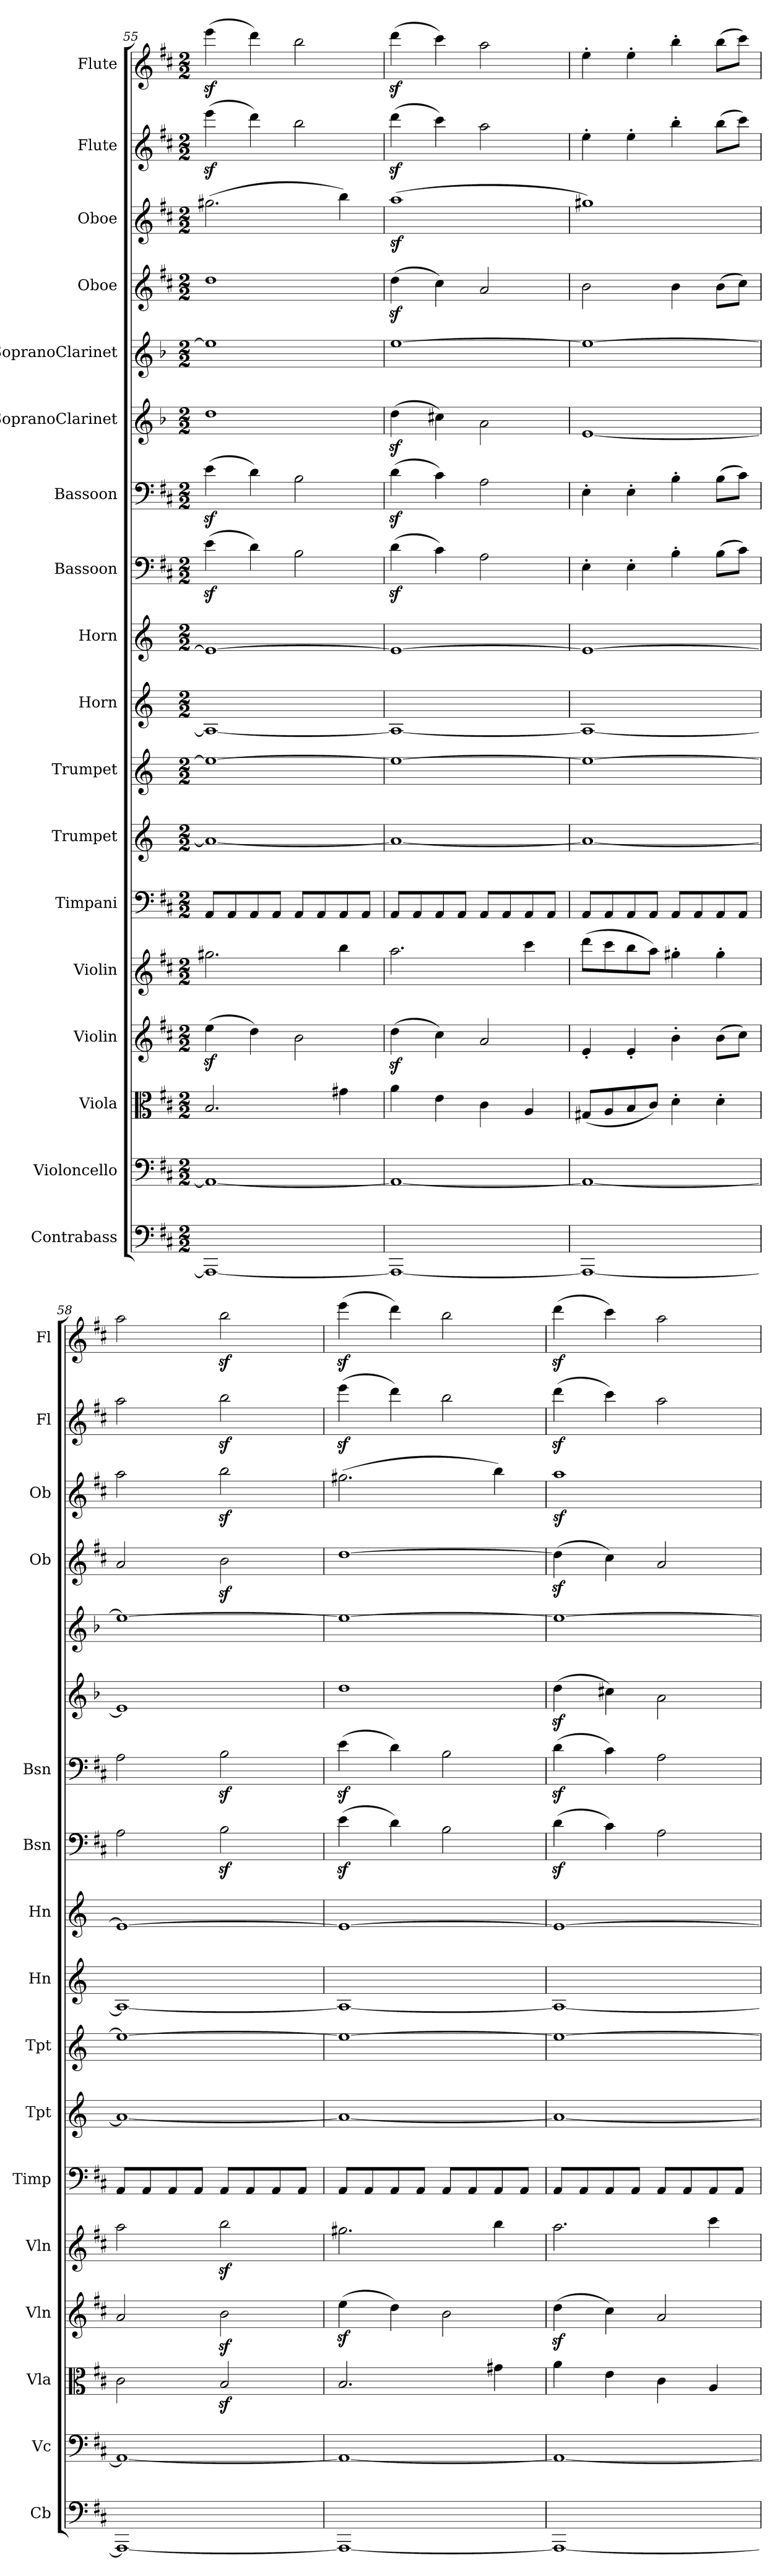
**kern	**kern	**kern	**kern	**kern	**kern	**kern	**kern	**kern	**kern	**kern	**kern	**kern	**kern	**kern	**kern	**kern	**kern
*part18	*part17	*part16	*part15	*part14	*part13	*part12	*part11	*part10	*part9	*part8	*part7	*part6	*part5	*part4	*part3	*part2	*part1
*staff18	*staff17	*staff16	*staff15	*staff14	*staff13	*staff12	*staff11	*staff10	*staff9	*staff8	*staff7	*staff6	*staff5	*staff4	*staff3	*staff2	*staff1
*I"Contrabass	*I"Violoncello	*I"Viola	*I"Violin	*I"Violin	*I"Timpani	*I"Trumpet	*I"Trumpet	*I"Horn	*I"Horn	*I"Bassoon	*I"Bassoon	*I"SopranoClarinet	*I"SopranoClarinet	*I"Oboe	*I"Oboe	*I"Flute	*I"Flute
*I'Cb	*I'Vc	*I'Vla	*I'Vln	*I'Vln	*I'Timp	*I'Tpt	*I'Tpt	*I'Hn	*I'Hn	*I'Bsn	*I'Bsn	*	*	*I'Ob	*I'Ob	*I'Fl	*I'Fl
*clefF4	*clefF4	*clefC3	*clefG2	*clefG2	*clefF4	*clefG2	*clefG2	*clefG2	*clefG2	*clefF4	*clefF4	*clefG2	*clefG2	*clefG2	*clefG2	*clefG2	*clefG2
*k[f#c#]	*k[f#c#]	*k[f#c#]	*k[f#c#]	*k[f#c#]	*k[f#c#]	*k[]	*k[]	*k[]	*k[]	*k[f#c#]	*k[f#c#]	*k[b-]	*k[b-]	*k[f#c#]	*k[f#c#]	*k[f#c#]	*k[f#c#]
*M2/2	*M2/2	*M2/2	*M2/2	*M2/2	*M2/2	*M2/2	*M2/2	*M2/2	*M2/2	*M2/2	*M2/2	*M2/2	*M2/2	*M2/2	*M2/2	*M2/2	*M2/2
=55	=55	=55	=55	=55	=55	=55	=55	=55	=55	=55	=55	=55	=55	=55	=55	=55	=55
1AAA/_	1AA/_	2.B/	(4eez\	2.gg#X\	8AA/L	1a/_	1ee\_	1A/_	1e\_	(4ez\	(4ez\	1dd\	1ee\]	1dd\	(2.gg#X\	(4eeez\	(4eeez\
.	.	.	.	.	8AA/	.	.	.	.	.	.	.	.	.	.	.	.
.	.	.	4dd\)	.	8AA/	.	.	.	.	4d\)	4d\)	.	.	.	.	4ddd\)	4ddd\)
.	.	.	.	.	8AA/J	.	.	.	.	.	.	.	.	.	.	.	.
.	.	.	2b\	.	8AA/L	.	.	.	.	2B\	2B\	.	.	.	.	2bb\	2bb\
.	.	.	.	.	8AA/	.	.	.	.	.	.	.	.	.	.	.	.
.	.	4g#X\	.	4bb\	8AA/	.	.	.	.	.	.	.	.	.	4bb\)	.	.
.	.	.	.	.	8AA/J	.	.	.	.	.	.	.	.	.	.	.	.
=56	=56	=56	=56	=56	=56	=56	=56	=56	=56	=56	=56	=56	=56	=56	=56	=56	=56
1AAA/_	1AA/_	4a\	(4ddz\	2.aa\	8AA/L	1a/_	1ee\_	1A/_	1e\_	(4dz\	(4dz\	(4ddz\	[1ee\	(4ddz\	(1aaz\	(4dddz\	(4dddz\
.	.	.	.	.	8AA/	.	.	.	.	.	.	.	.	.	.	.	.
.	.	4e\	4cc#\)	.	8AA/	.	.	.	.	4c#\)	4c#\)	4cc#X\)	.	4cc#\)	.	4ccc#\)	4ccc#\)
.	.	.	.	.	8AA/J	.	.	.	.	.	.	.	.	.	.	.	.
.	.	4c#\	2a/	.	8AA/L	.	.	.	.	2A\	2A\	2a\	.	2a/	.	2aa\	2aa\
.	.	.	.	.	8AA/	.	.	.	.	.	.	.	.	.	.	.	.
.	.	4A/	.	4ccc#\	8AA/	.	.	.	.	.	.	.	.	.	.	.	.
.	.	.	.	.	8AA/J	.	.	.	.	.	.	.	.	.	.	.	.
=57	=57	=57	=57	=57	=57	=57	=57	=57	=57	=57	=57	=57	=57	=57	=57	=57	=57
1AAA/_	1AA/_	(8G#X/L	4e'/	(8ddd\L	8AA/L	1a/_	1ee\_	1A/_	1e\_	4E'\	4E'\	[1e/	1ee\_	2b\	1gg#X\)	4ee'\	4ee'\
.	.	8A/	.	8ccc#\	8AA/	.	.	.	.	.	.	.	.	.	.	.	.
.	.	8B/	4e'/	8bb\	8AA/	.	.	.	.	4E'\	4E'\	.	.	.	.	4ee'\	4ee'\
.	.	8c#/J)	.	8aa\J)	8AA/J	.	.	.	.	.	.	.	.	.	.	.	.
.	.	4d'\	4b'\	4gg#X'\	8AA/L	.	.	.	.	4B'\	4B'\	.	.	4b\	.	4bb'\	4bb'\
.	.	.	.	.	8AA/	.	.	.	.	.	.	.	.	.	.	.	.
.	.	4d'\	(8b\L	4gg#'\	8AA/	.	.	.	.	(8B\L	(8B\L	.	.	(8b\L	.	(8bb\L	(8bb\L
.	.	.	8cc#\J)	.	8AA/J	.	.	.	.	8c#\J)	8c#\J)	.	.	8cc#\J)	.	8ccc#\J)	8ccc#\J)
=58	=58	=58	=58	=58	=58	=58	=58	=58	=58	=58	=58	=58	=58	=58	=58	=58	=58
1AAA/_	1AA/_	2c#\	2a/	2aa\	8AA/L	1a/_	1ee\_	1A/_	1e\_	2A\	2A\	1e/]	1ee\_	2a/	2aa\	2aa\	2aa\
.	.	.	.	.	8AA/	.	.	.	.	.	.	.	.	.	.	.	.
.	.	.	.	.	8AA/	.	.	.	.	.	.	.	.	.	.	.	.
.	.	.	.	.	8AA/J	.	.	.	.	.	.	.	.	.	.	.	.
.	.	2Bz/	2bz\	2bbz\	8AA/L	.	.	.	.	2Bz\	2Bz\	.	.	2bz\	2bbz\	2bbz\	2bbz\
.	.	.	.	.	8AA/	.	.	.	.	.	.	.	.	.	.	.	.
.	.	.	.	.	8AA/	.	.	.	.	.	.	.	.	.	.	.	.
.	.	.	.	.	8AA/J	.	.	.	.	.	.	.	.	.	.	.	.
=59	=59	=59	=59	=59	=59	=59	=59	=59	=59	=59	=59	=59	=59	=59	=59	=59	=59
1AAA/_	1AA/_	2.B/	(4eez\	2.gg#X\	8AA/L	1a/_	1ee\_	1A/_	1e\_	(4ez\	(4ez\	1dd\	1ee\_	[1dd\	(2.gg#X\	(4eeez\	(4eeez\
.	.	.	.	.	8AA/	.	.	.	.	.	.	.	.	.	.	.	.
.	.	.	4dd\)	.	8AA/	.	.	.	.	4d\)	4d\)	.	.	.	.	4ddd\)	4ddd\)
.	.	.	.	.	8AA/J	.	.	.	.	.	.	.	.	.	.	.	.
.	.	.	2b\	.	8AA/L	.	.	.	.	2B\	2B\	.	.	.	.	2bb\	2bb\
.	.	.	.	.	8AA/	.	.	.	.	.	.	.	.	.	.	.	.
.	.	4g#X\	.	4bb\	8AA/	.	.	.	.	.	.	.	.	.	4bb\)	.	.
.	.	.	.	.	8AA/J	.	.	.	.	.	.	.	.	.	.	.	.
=60	=60	=60	=60	=60	=60	=60	=60	=60	=60	=60	=60	=60	=60	=60	=60	=60	=60
1AAA/_	1AA/_	4a\	(4ddz\	2.aa\	8AA/L	1a/_	1ee\_	1A/_	1e\_	(4dz\	(4dz\	(4ddz\	1ee\_	(4ddz\]	1aaz\	(4dddz\	(4dddz\
.	.	.	.	.	8AA/	.	.	.	.	.	.	.	.	.	.	.	.
.	.	4e\	4cc#\)	.	8AA/	.	.	.	.	4c#\)	4c#\)	4cc#X\)	.	4cc#\)	.	4ccc#\)	4ccc#\)
.	.	.	.	.	8AA/J	.	.	.	.	.	.	.	.	.	.	.	.
.	.	4c#\	2a/	.	8AA/L	.	.	.	.	2A\	2A\	2a\	.	2a/	.	2aa\	2aa\
.	.	.	.	.	8AA/	.	.	.	.	.	.	.	.	.	.	.	.
.	.	4A/	.	4ccc#\	8AA/	.	.	.	.	.	.	.	.	.	.	.	.
.	.	.	.	.	8AA/J	.	.	.	.	.	.	.	.	.	.	.	.
=	=	=	=	=	=	=	=	=	=	=	=	=	=	=	=	=	=
*-	*-	*-	*-	*-	*-	*-	*-	*-	*-	*-	*-	*-	*-	*-	*-	*-	*-
